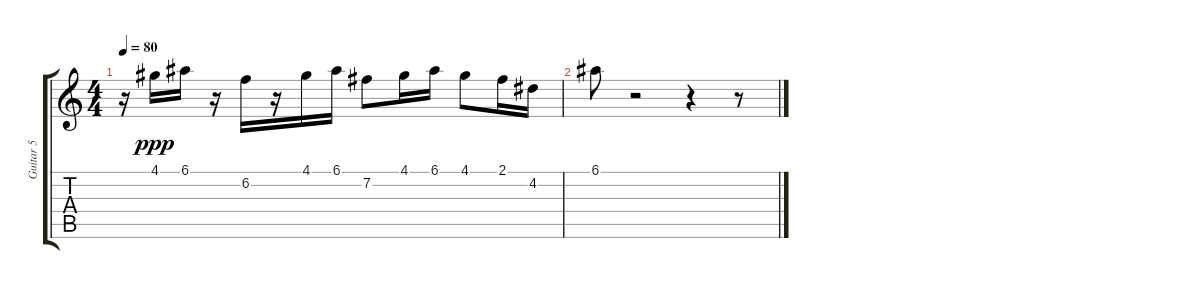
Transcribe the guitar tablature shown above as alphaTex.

\track ("Guitar 5" "Guitar 5") {instrument distortionguitar}
\staff {score tabs}
\tuning (E4 B3 G3 D3 A2 E2) {hide}
\ts (4 4)
\tempo 80
\clef g2
\ks c
r.16{dy ppp} 4.1.16 6.1.16 r.16 6.2.16 r.16 4.1.16 6.1.16 7.2.8 4.1.16 6.1.16 4.1.8 2.1.16 4.2.16 |
6.1.8 r.2 r.4 r.8
